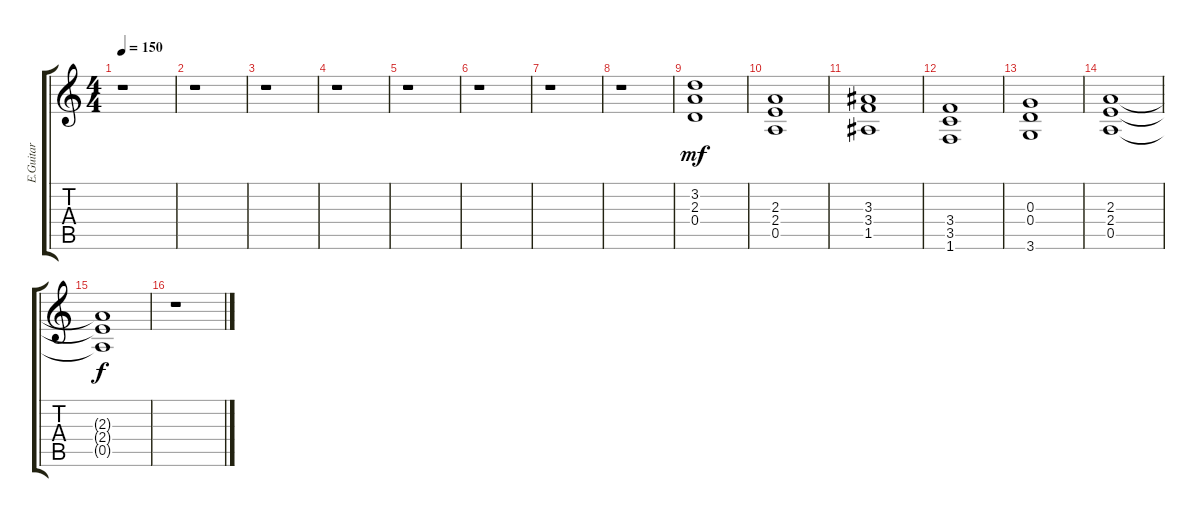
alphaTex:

\track ("E.Guitar" "E.Guitar") {instrument distortionguitar}
\staff {score tabs}
\tuning (E4 B3 G3 D3 A2 E2) {hide}
\ts (4 4)
\tempo 150
\clef g2
\ks c
r.1{dy f} |
r.1 |
r.1 |
r.1 |
r.1 |
r.1 |
r.1 |
r.1 |
(3.2 2.3 0.4).1{dy mf} |
(2.3 2.4 0.5).1 |
(3.3 3.4 1.5).1 |
(3.4 3.5 1.6).1 |
(0.3 0.4 3.6).1 |
(2.3 2.4 0.5).1 |
(2.3{t} 2.4{t} 0.5{t}).1{dy f} |
r.1
